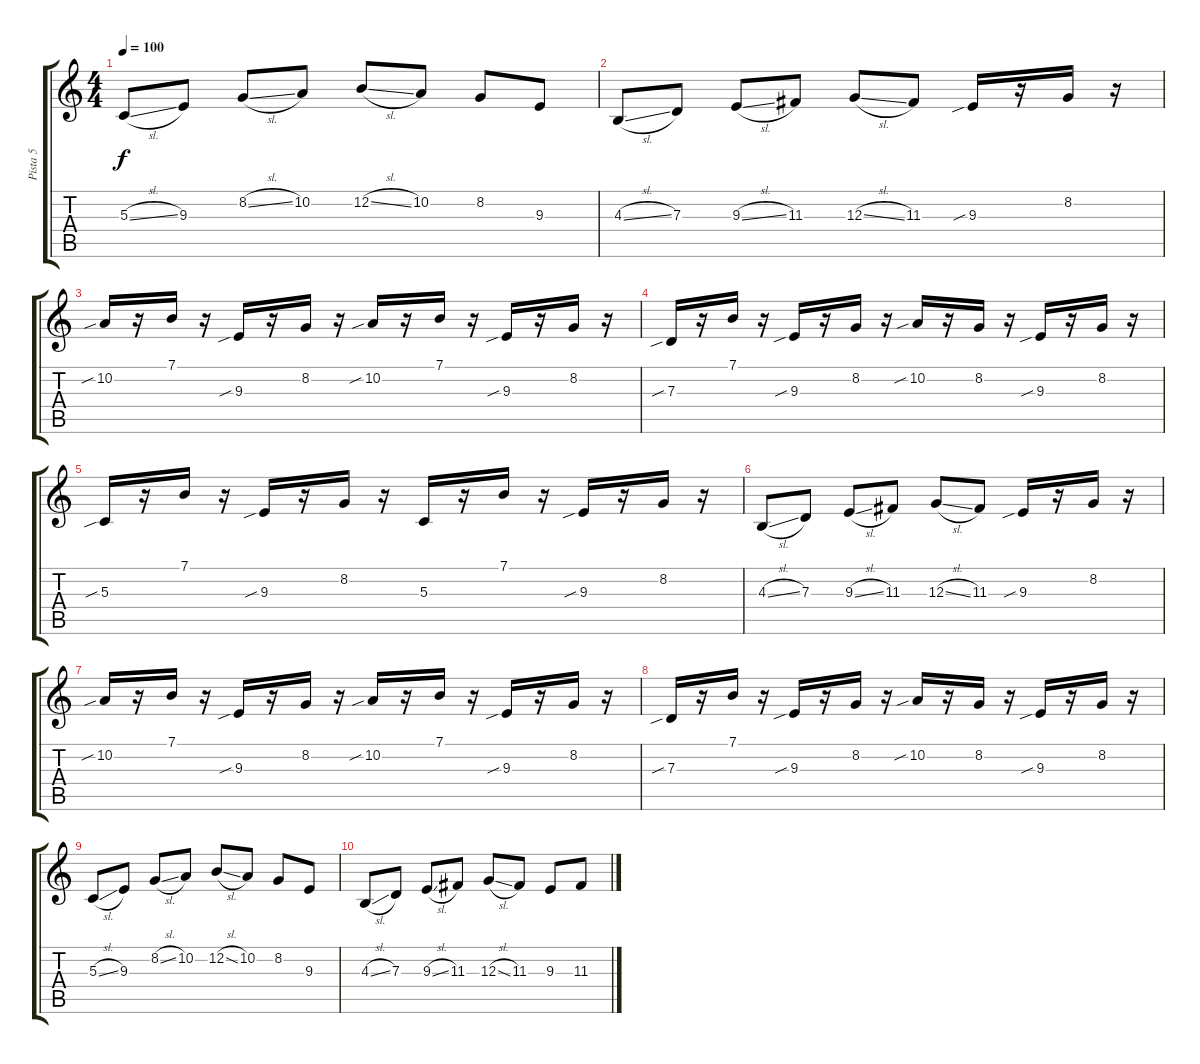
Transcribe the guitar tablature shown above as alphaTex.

\track ("Pista 5" "Pista 5") {instrument vibraphone}
\staff {score tabs}
\tuning (E4 B3 G3 D3 A2 E2) {hide}
\ts (4 4)
\tempo 100
\clef g2
\ks c
5.3{sl}.8{dy f} 9.3.8 8.2{sl}.8 10.2.8 12.2{sl}.8 10.2.8 8.2.8 9.3.8 |
4.3{sl}.8 7.3.8 9.3{sl}.8 11.3.8 12.3{sl}.8 11.3.8 9.3{sib}.16 r.16 8.2.16 r.16 |
10.2{sib}.16 r.16 7.1.16 r.16 9.3{sib}.16 r.16 8.2.16 r.16 10.2{sib}.16 r.16 7.1.16 r.16 9.3{sib}.16 r.16 8.2.16 r.16 |
7.3{sib}.16 r.16 7.1.16 r.16 9.3{sib}.16 r.16 8.2.16 r.16 10.2{sib}.16 r.16 8.2.16 r.16 9.3{sib}.16 r.16 8.2.16 r.16 |
5.3{sib}.16 r.16 7.1.16 r.16 9.3{sib}.16 r.16 8.2.16 r.16 5.3.16 r.16 7.1.16 r.16 9.3{sib}.16 r.16 8.2.16 r.16 |
4.3{sl}.8 7.3.8 9.3{sl}.8 11.3.8 12.3{sl}.8 11.3.8 9.3{sib}.16 r.16 8.2.16 r.16 |
10.2{sib}.16 r.16 7.1.16 r.16 9.3{sib}.16 r.16 8.2.16 r.16 10.2{sib}.16 r.16 7.1.16 r.16 9.3{sib}.16 r.16 8.2.16 r.16 |
7.3{sib}.16 r.16 7.1.16 r.16 9.3{sib}.16 r.16 8.2.16 r.16 10.2{sib}.16 r.16 8.2.16 r.16 9.3{sib}.16 r.16 8.2.16 r.16 |
5.3{sl}.8 9.3.8 8.2{sl}.8 10.2.8 12.2{sl}.8 10.2.8 8.2.8 9.3.8 |
4.3{sl}.8 7.3.8 9.3{sl}.8 11.3.8 12.3{sl}.8 11.3.8 9.3.8 11.3.8
